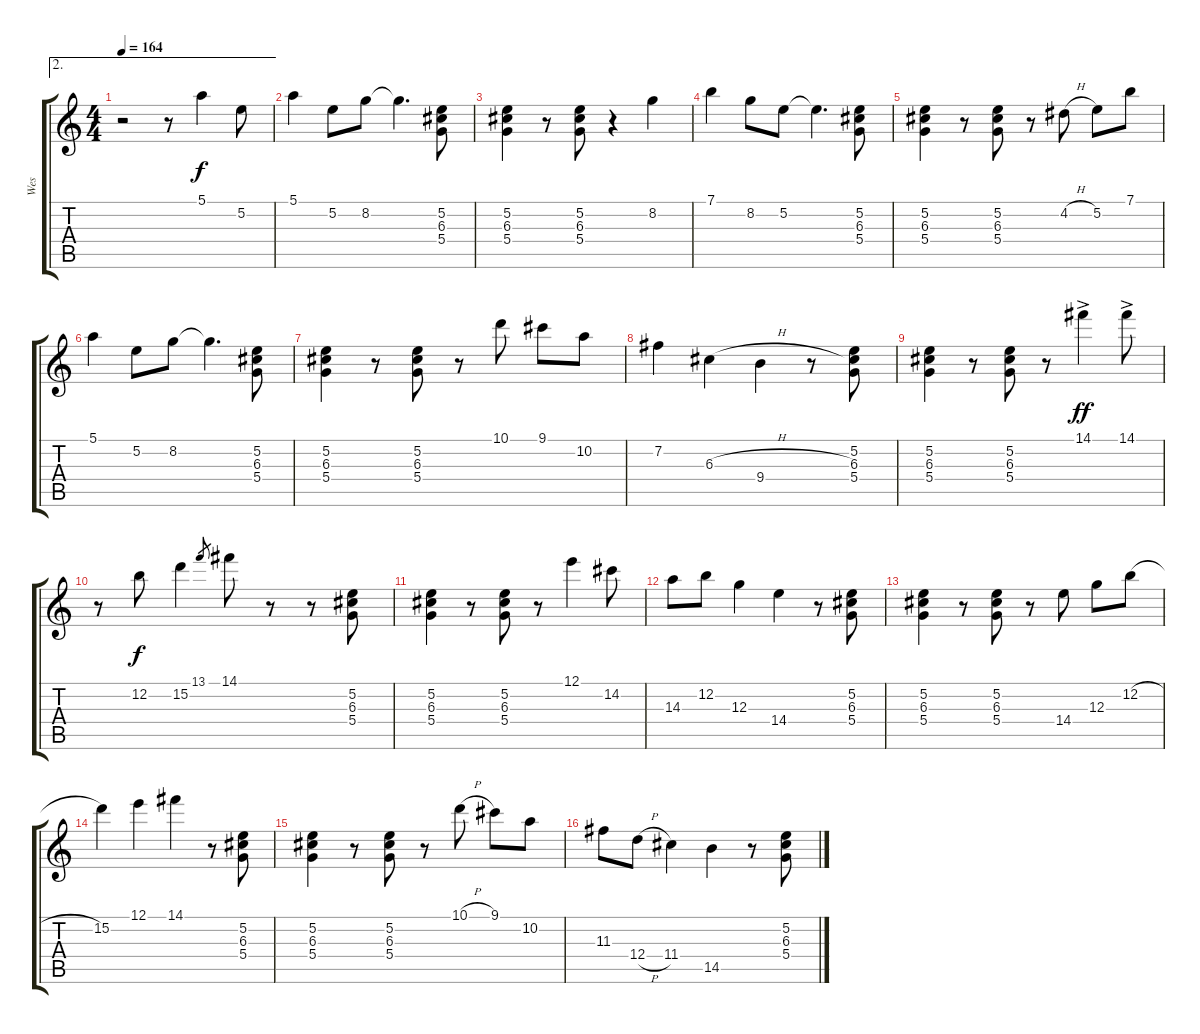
\track ("Wes" "Wes") {instrument electricguitarjazz}
\staff {score tabs}
\tuning (E4 B3 G3 D3 A2 E2) {hide}
\ae 2
\ts (4 4)
\tempo 164
\clef g2
\ks c
r.2{dy f} r.8 5.1.4 5.2.8 |
5.1.4 5.2.8 8.2.8 8.2{t}.4{d} (5.2 6.3 5.4).8 |
(5.2 6.3 5.4).4 r.8 (5.2 6.3 5.4).8 r.4 8.2.4 |
7.1.4 8.2.8 5.2.8 5.2{t}.4{d} (5.2 6.3 5.4).8 |
(5.2 6.3 5.4).4 r.8 (5.2 6.3 5.4).8 r.8 4.2{h}.8 5.2.8 7.1.8 |
5.1.4 5.2.8 8.2.8 8.2{t}.4{d} (5.2 6.3 5.4).8 |
(5.2 6.3 5.4).4 r.8 (5.2 6.3 5.4).8 r.8 10.1.8 9.1.8 10.2.8 |
7.2.4 6.3{h}.4 9.4.4 r.8 (5.2 6.3 5.4).8 |
(5.2 6.3 5.4).4 r.8 (5.2 6.3 5.4).8 r.8 14.1{ac}.4{dy ff} 14.1{ac}.8 |
r.8 12.2.8{dy f} 15.2.4 13.1.8{gr} 14.1.8 r.8 r.8 (5.2 6.3 5.4).8 |
(5.2 6.3 5.4).4 r.8 (5.2 6.3 5.4).8 r.8 12.1.4 14.2.8 |
14.3.8 12.2.8 12.3.4 14.4.4 r.8 (5.2 6.3 5.4).8 |
(5.2 6.3 5.4).4 r.8 (5.2 6.3 5.4).8 r.8 14.4.8 12.3.8 12.2{h}.8 |
15.2.4 12.1.4 14.1.4 r.8 (5.2 6.3 5.4).8 |
(5.2 6.3 5.4).4 r.8 (5.2 6.3 5.4).8 r.8 10.1{h}.8 9.1.8 10.2.8 |
11.3.8 12.4{h}.8 11.4.4 14.5.4 r.8 (5.2 6.3 5.4).8
